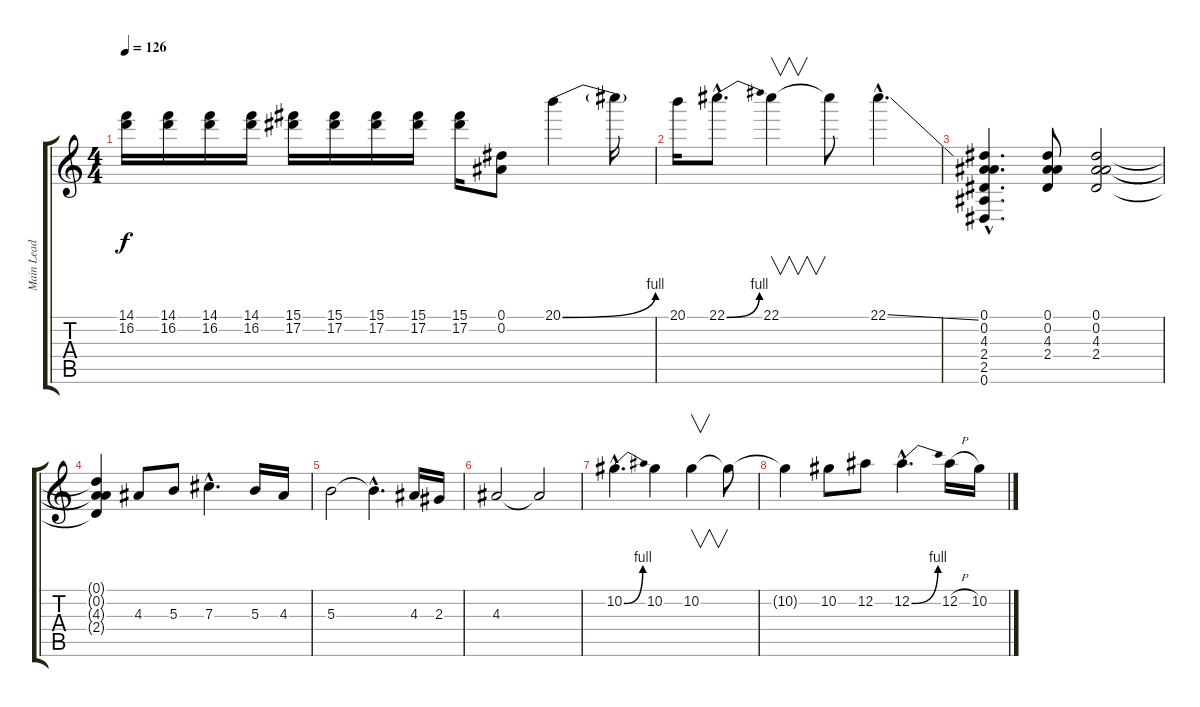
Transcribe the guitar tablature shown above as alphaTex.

\track ("Main Lead" "Main Lead") {instrument distortionguitar}
\staff {score tabs}
\tuning (Eb4 Bb3 Gb3 Db3 Ab2 Eb2) {hide}
\ts (4 4)
\tempo 126
\clef g2
\ks c
(14.1 16.2).16{dy f} (14.1 16.2).16 (14.1 16.2).16 (14.1 16.2).16 (15.1 17.2).16 (15.1 17.2).16 (15.1 17.2).16 (15.1 17.2).16 (15.1 17.2).16 (0.1 0.2).8 20.1{be (bend 0 0 60 4)}.4 20.1{t}.16 |
20.1.16 22.1{be (bend 0 0 60 4) hac}.8{d} 22.1.4{v} 22.1{t}.8 22.1{ss hac}.4{d} |
(0.1{hac} 0.2{hac} 4.3{hac} 2.4{hac} 2.5{hac} 0.6{hac}).4{d} (0.1 0.2 4.3 2.4).8 (0.1 0.2 4.3 2.4).2 |
(0.1{t} 0.2{t} 4.3{t} 2.4{t}).4 4.3.8 5.3.8 7.3{hac}.4{d} 5.3.16 4.3.16 |
5.3.2 5.3{hac t}.4{d} 4.3.16 2.3.16 |
4.3.2 4.3{t}.2 |
10.2{be (bend 0 0 60 4) hac}.4{d} 10.2.4 10.2.4{v} 10.2{t}.8 |
10.2{t}.4 10.2.8 12.2.8 12.2{be (bend 0 0 60 4) hac}.4{d} 12.2{h}.16 10.2.16
